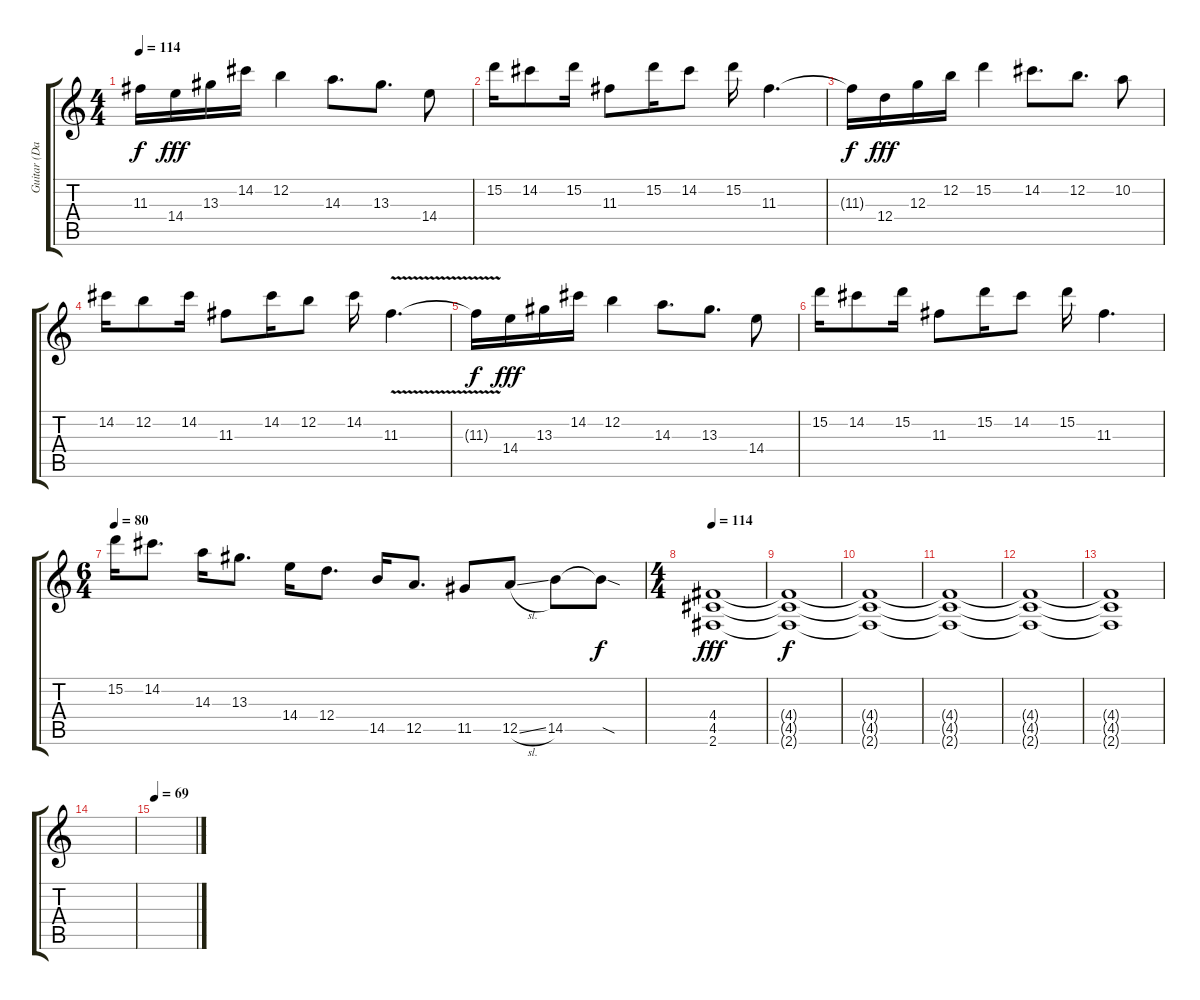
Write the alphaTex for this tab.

\track ("Guitar (Dave)" "Guitar (Da") {instrument distortionguitar}
\staff {score tabs}
\tuning (E4 B3 G3 D3 A2 E2) {hide}
\ts (4 4)
\tempo 114
\clef g2
\ks c
11.3{t}.16{dy f} 14.4.16{dy fff} 13.3.16 14.2.16 12.2.4 14.3.8{d} 13.3.8{d} 14.4.8 |
15.2.16 14.2.8 15.2.16 11.3.8 15.2.16 14.2.8 15.2.16 11.3.4{d} |
11.3{t}.16{dy f} 12.4.16{dy fff} 12.3.16 12.2.16 15.2.4 14.2.8{d} 12.2.8{d} 10.2.8 |
14.2.16 12.2.8 14.2.16 11.3.8 14.2.16 12.2.8 14.2.16 11.3{v}.4{d} |
11.3{t}.16{dy f} 14.4.16{dy fff} 13.3.16 14.2.16 12.2.4 14.3.8{d} 13.3.8{d} 14.4.8 |
15.2.16 14.2.8 15.2.16 11.3.8 15.2.16 14.2.8 15.2.16 11.3.4{d} |
\ts (6 4)
\tempo 80
15.2.16 14.2.8{d} 14.3.16 13.3.8{d} 14.4.16 12.4.8{d} 14.5.16 12.5.8{d} 11.5.8 12.5{sl}.8 14.5.8 14.5{sod t}.8{dy f} |
\ts (4 4)
\tempo 114
(4.4 4.5 2.6).1{dy fff} |
(4.4{t} 4.5{t} 2.6{t}).1{dy f volume 0} |
(4.4{t} 4.5{t} 2.6{t}).1 |
(4.4{t} 4.5{t} 2.6{t}).1 |
(4.4{t} 4.5{t} 2.6{t}).1 |
(4.4{t} 4.5{t} 2.6{t}).1 |
|
\tempo 69
